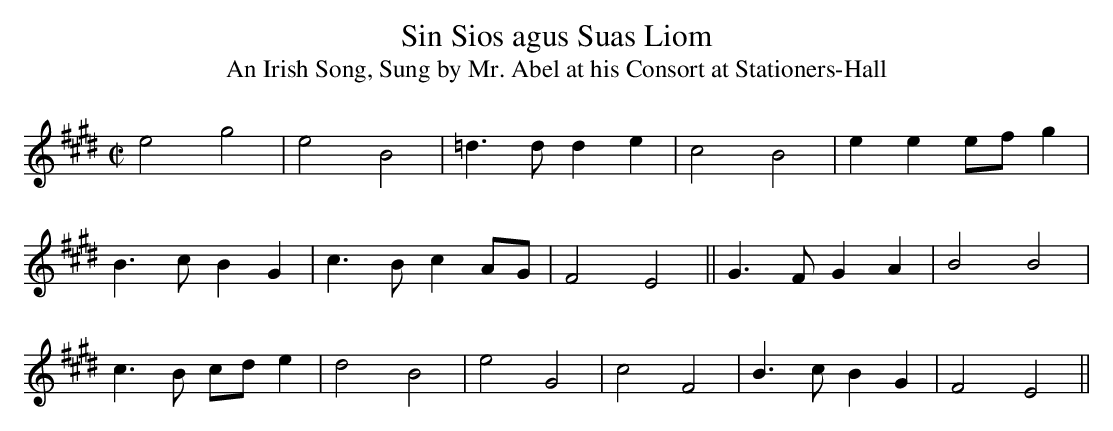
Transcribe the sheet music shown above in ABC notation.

X:1
T:Sin Sios agus Suas Liom
T:Irish Song, Sung by Mr. Abel at his Consort at Stationers-Hall, An
M:C|
L:1/8
K:E
e4 g4|e4 B4|=d3 d d2e2|c4 B4|e2 e2 ef g2|
B3c B2G2|c3B c2 AG|F4 E4||G3F G2A2|B4 B4|
c3B cd e2|d4 B4|e4 G4|c4 F4|B3c B2G2|F4 E4||
